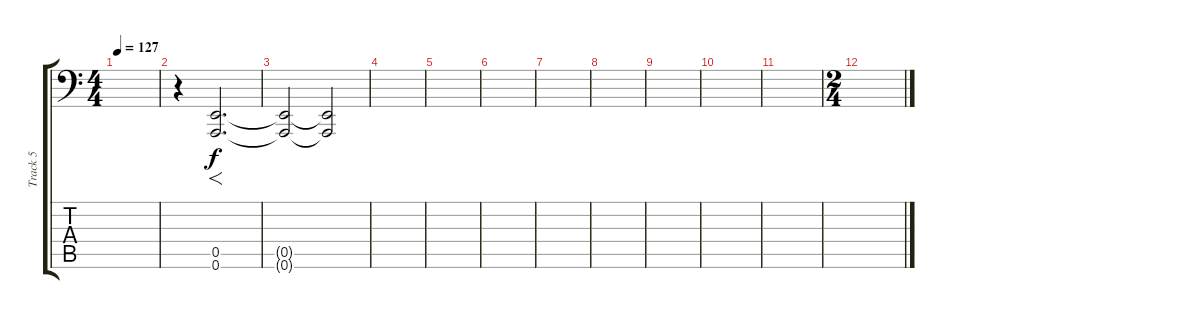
\track ("Track 5" "Track 5") {instrument ocarina}
\staff {score tabs}
\tuning (B3 Gb3 D3 A2 E2 A1) {hide}
\ts (4 4)
\tempo 127
\clef f4
\ks c
|
r.4 (0.5 0.6).2{f d} |
(0.5{t} 0.6{t}).2{dy f volume 0} (0.5{t} 0.6{t}).2 |
|
|
|
|
|
|
|
|
\ts (2 4)
